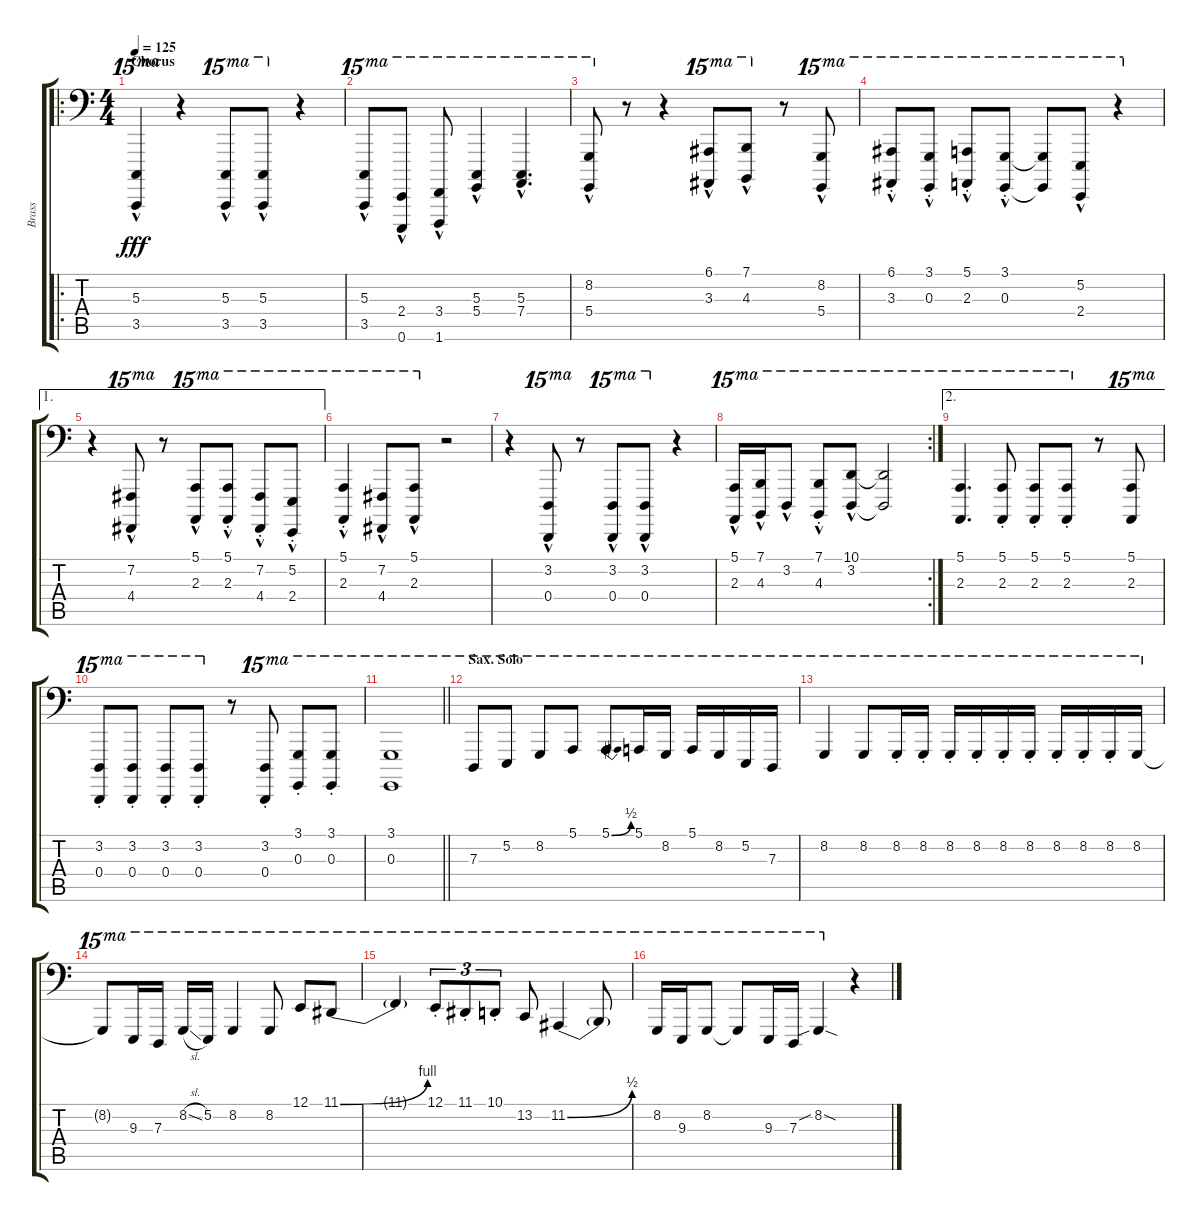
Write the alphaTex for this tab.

\track ("Brass" "Brass") {instrument tenorsax}
\staff {score tabs}
\tuning (E3 B2 G2 D2 A1 E1) {hide}
\ro
\ts (4 4)
\section ("" "Chorus")
\tempo 125
\clef f4
\ks c
(5.3{hac} 3.5{hac}).4{ot 15ma dy fff} r.4 (5.3{hac} 3.5{hac}).8{ot 15ma} (5.3{hac} 3.5{hac}).8{ot 15ma} r.4 |
(5.3{hac} 3.5{hac}).8{ot 15ma} (2.4{hac} 0.6{hac}).8{ot 15ma} (3.4{hac} 1.6{hac}).8{ot 15ma} (5.3{hac} 5.4{hac}).4{ot 15ma} (5.3{hac} 7.4{hac}).4{d ot 15ma} |
(8.2{hac} 5.4{hac}).8{ot 15ma} r.8 r.4 (6.1{hac} 3.3{hac}).8{ot 15ma} (7.1{hac} 4.3{hac}).8{ot 15ma} r.8 (8.2{hac} 5.4{hac}).8{ot 15ma} |
(6.1{hac st} 3.3{hac st}).8{ot 15ma} (3.1{hac st} 0.3{hac st}).8{ot 15ma} (5.1{hac st} 2.3{hac st}).8{ot 15ma} (3.1{hac st} 0.3{hac st}).8{ot 15ma} (3.1{t} 0.3{t}).8{ot 15ma} (5.2{hac} 2.4{hac}).8{ot 15ma} r.4{ot 15ma} |
\ae 1
r.4 (7.2{hac} 4.4{hac}).8{ot 15ma} r.8 (5.1{hac} 2.3{hac}).8{ot 15ma} (5.1{hac st} 2.3{hac st}).8{ot 15ma} (7.2{hac st} 4.4{hac st}).8{ot 15ma} (5.2{hac st} 2.4{hac st}).8{ot 15ma} |
(5.1{hac st} 2.3{hac st}).4{ot 15ma} (7.2{hac} 4.4{hac}).8{ot 15ma} (5.1{hac} 2.3{hac}).8{ot 15ma} r.2 |
r.4 (3.2{hac} 0.4{hac}).8{ot 15ma} r.8 (3.2{hac} 0.4{hac}).8{ot 15ma} (3.2{hac} 0.4{hac}).8{ot 15ma} r.4 |
\rc 2
(5.1 2.3{hac}).16{ot 15ma} (7.1 4.3{hac}).16{ot 15ma} 3.2{hac}.8{ot 15ma} (7.1{st} 4.3{hac st}).8{ot 15ma} (10.1 3.2{hac}).8{ot 15ma} (10.1{t} 3.2{t}).2{ot 15ma} |
\ae 2
(5.1 2.3).4{d ot 15ma} (5.1{st} 2.3{st}).8{ot 15ma} (5.1{st} 2.3{st}).8{ot 15ma} (5.1{st} 2.3{st}).8{ot 15ma} r.8 (5.1 2.3).8{ot 15ma} |
(3.2{st} 0.4{st}).8{ot 15ma} (3.2{st} 0.4{st}).8{ot 15ma} (3.2{st} 0.4{st}).8{ot 15ma} (3.2{st} 0.4{st}).8{ot 15ma} r.8 (3.2{st} 0.4{st}).8{ot 15ma} (3.1{st} 0.3{st}).8{ot 15ma} (3.1{st} 0.3{st}).8{ot 15ma} |
\barLineRight lightlight
(3.1 0.3).1{ot 15ma} |
\section ("" "Sax. Solo")
7.3.8{ot 15ma} 5.2.8{ot 15ma} 8.2.8{ot 15ma} 5.1.8{ot 15ma} 5.1{be (bend 0 0 60 2)}.8{ot 15ma} 5.1.16{ot 15ma} 8.2.16{ot 15ma} 5.1.16{ot 15ma} 8.2.16{ot 15ma} 5.2.16{ot 15ma} 7.3.16{ot 15ma} |
8.2.4{ot 15ma} 8.2.8{ot 15ma} 8.2{st}.16{ot 15ma} 8.2{st}.16{ot 15ma} 8.2{st}.16{ot 15ma} 8.2{st}.16{ot 15ma} 8.2{st}.16{ot 15ma} 8.2{st}.16{ot 15ma} 8.2{st}.16{ot 15ma} 8.2{st}.16{ot 15ma} 8.2{st}.16{ot 15ma} 8.2.16{ot 15ma} |
8.2{t}.8{ot 15ma} 9.3.16{ot 15ma} 7.3.16{ot 15ma} 8.2{sl}.16{ot 15ma} 5.2.16{ot 15ma} 8.2.4{ot 15ma} 8.2.8{ot 15ma} 12.1.8{ot 15ma} 11.1{be (bend 0 0 60 4)}.8{ot 15ma} |
11.1{t}.4{ot 15ma} 12.1{st}.8{tu (3 2) ot 15ma} 11.1{st}.8{tu (3 2) ot 15ma} 10.1{st}.8{tu (3 2) ot 15ma} 13.2.8{ot 15ma} 11.2{be (bend 0 0 60 2)}.4{ot 15ma} 11.2{t}.8{ot 15ma} |
8.2.16{ot 15ma} 9.3.16{ot 15ma} 8.2.8{ot 15ma} 8.2{t}.8{ot 15ma} 9.3.16{ot 15ma} 7.3.16{ot 15ma} 8.2{sib sod}.4{ot 15ma} r.4
